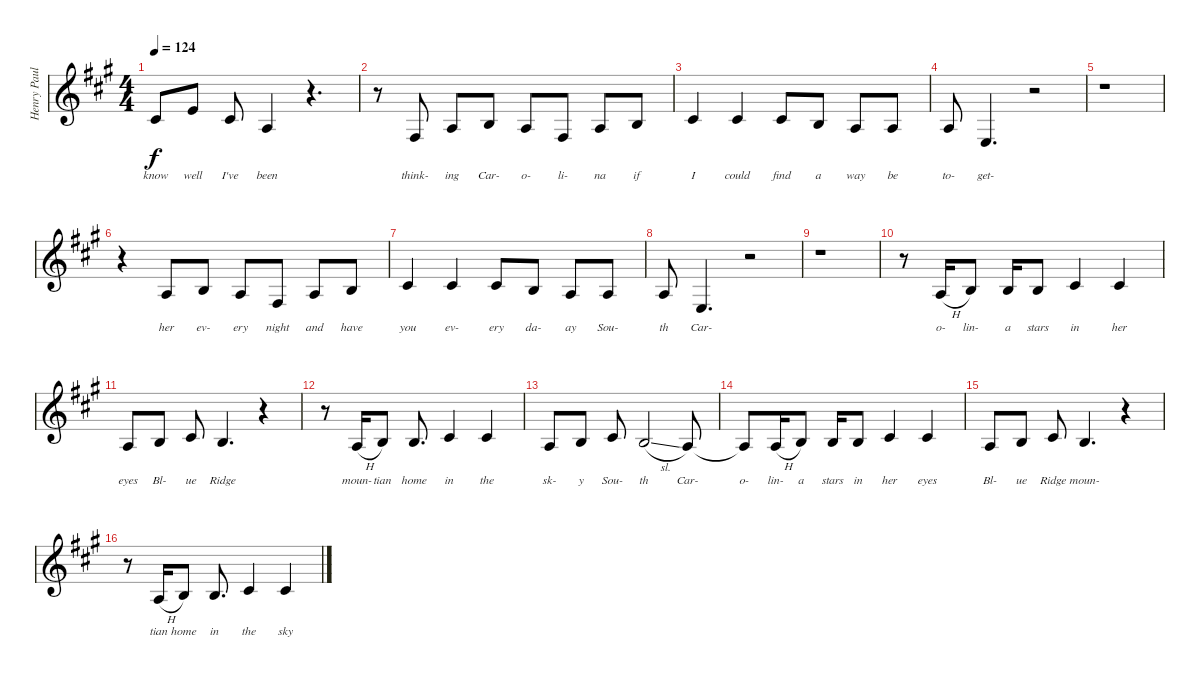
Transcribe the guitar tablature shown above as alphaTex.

\track ("Henry Paul Vocals" "Henry Paul") {instrument englishhorn}
\staff {score}
\tuning (E4 B3 G3 D3 A2 E2) {hide}
\ts (4 4)
\tempo 124
\clef g2
\ks a
2.2.8{lyrics (0 "know") lyrics (1 "") lyrics (2 "") lyrics (3 "") lyrics (4 "") dy f} 0.1.8{lyrics (0 "well") lyrics (1 "") lyrics (2 "") lyrics (3 "") lyrics (4 "")} 2.2.8{lyrics (0 "I've") lyrics (1 "") lyrics (2 "") lyrics (3 "") lyrics (4 "")} 2.3.4{lyrics (0 "been") lyrics (1 "") lyrics (2 "") lyrics (3 "") lyrics (4 "")} r.4{d} |
r.8 4.4.8{lyrics (0 "think-") lyrics (1 "") lyrics (2 "") lyrics (3 "") lyrics (4 "")} 2.3.8{lyrics (0 "ing") lyrics (1 "") lyrics (2 "") lyrics (3 "") lyrics (4 "")} 4.3.8{lyrics (0 "Car-") lyrics (1 "") lyrics (2 "") lyrics (3 "") lyrics (4 "")} 2.3.8{lyrics (0 "o-") lyrics (1 "") lyrics (2 "") lyrics (3 "") lyrics (4 "")} 4.4.8{lyrics (0 "li-") lyrics (1 "") lyrics (2 "") lyrics (3 "") lyrics (4 "")} 2.3.8{lyrics (0 "na") lyrics (1 "") lyrics (2 "") lyrics (3 "") lyrics (4 "")} 4.3.8{lyrics (0 "if") lyrics (1 "") lyrics (2 "") lyrics (3 "") lyrics (4 "")} |
2.2.4{lyrics (0 "I") lyrics (1 "") lyrics (2 "") lyrics (3 "") lyrics (4 "")} 2.2.4{lyrics (0 "could") lyrics (1 "") lyrics (2 "") lyrics (3 "") lyrics (4 "")} 2.2.8{lyrics (0 "find") lyrics (1 "") lyrics (2 "") lyrics (3 "") lyrics (4 "")} 4.3.8{lyrics (0 "a") lyrics (1 "") lyrics (2 "") lyrics (3 "") lyrics (4 "")} 2.3.8{lyrics (0 "way") lyrics (1 "") lyrics (2 "") lyrics (3 "") lyrics (4 "")} 2.3.8{lyrics (0 "be") lyrics (1 "") lyrics (2 "") lyrics (3 "") lyrics (4 "")} |
2.3.8{lyrics (0 "to-") lyrics (1 "") lyrics (2 "") lyrics (3 "") lyrics (4 "")} 2.4.4{d lyrics (0 "get-") lyrics (1 "") lyrics (2 "") lyrics (3 "") lyrics (4 "")} r.2 |
r.1 |
r.4 2.3.8{lyrics (0 "her") lyrics (1 "") lyrics (2 "") lyrics (3 "") lyrics (4 "")} 4.3.8{lyrics (0 "ev-") lyrics (1 "") lyrics (2 "") lyrics (3 "") lyrics (4 "")} 2.3.8{lyrics (0 "ery") lyrics (1 "") lyrics (2 "") lyrics (3 "") lyrics (4 "")} 4.4.8{lyrics (0 "night") lyrics (1 "") lyrics (2 "") lyrics (3 "") lyrics (4 "")} 2.3.8{lyrics (0 "and") lyrics (1 "") lyrics (2 "") lyrics (3 "") lyrics (4 "")} 4.3.8{lyrics (0 "have") lyrics (1 "") lyrics (2 "") lyrics (3 "") lyrics (4 "")} |
2.2.4{lyrics (0 "you") lyrics (1 "") lyrics (2 "") lyrics (3 "") lyrics (4 "")} 2.2.4{lyrics (0 "ev-") lyrics (1 "") lyrics (2 "") lyrics (3 "") lyrics (4 "")} 2.2.8{lyrics (0 "ery") lyrics (1 "") lyrics (2 "") lyrics (3 "") lyrics (4 "")} 4.3.8{lyrics (0 "da-") lyrics (1 "") lyrics (2 "") lyrics (3 "") lyrics (4 "")} 2.3.8{lyrics (0 "ay") lyrics (1 "") lyrics (2 "") lyrics (3 "") lyrics (4 "")} 2.3.8{lyrics (0 "Sou-") lyrics (1 "") lyrics (2 "") lyrics (3 "") lyrics (4 "")} |
2.3.8{lyrics (0 "th") lyrics (1 "") lyrics (2 "") lyrics (3 "") lyrics (4 "")} 2.4.4{d lyrics (0 "Car-") lyrics (1 "") lyrics (2 "") lyrics (3 "") lyrics (4 "")} r.2 |
r.1 |
r.8 2.3{h}.16{lyrics (0 "o-") lyrics (1 "") lyrics (2 "") lyrics (3 "") lyrics (4 "")} 4.3.8{lyrics (0 "lin-") lyrics (1 "") lyrics (2 "") lyrics (3 "") lyrics (4 "")} 4.3.16{lyrics (0 "a") lyrics (1 "") lyrics (2 "") lyrics (3 "") lyrics (4 "")} 4.3.8{lyrics (0 "stars") lyrics (1 "") lyrics (2 "") lyrics (3 "") lyrics (4 "")} 2.2.4{lyrics (0 "in") lyrics (1 "") lyrics (2 "") lyrics (3 "") lyrics (4 "")} 2.2.4{lyrics (0 "her") lyrics (1 "") lyrics (2 "") lyrics (3 "") lyrics (4 "")} |
2.3.8{lyrics (0 "eyes") lyrics (1 "") lyrics (2 "") lyrics (3 "") lyrics (4 "")} 4.3.8{lyrics (0 "Bl-") lyrics (1 "") lyrics (2 "") lyrics (3 "") lyrics (4 "")} 2.2.8{lyrics (0 "ue") lyrics (1 "") lyrics (2 "") lyrics (3 "") lyrics (4 "")} 4.3.4{d lyrics (0 "Ridge") lyrics (1 "") lyrics (2 "") lyrics (3 "") lyrics (4 "")} r.4 |
r.8 2.3{h}.16{lyrics (0 "moun-") lyrics (1 "") lyrics (2 "") lyrics (3 "") lyrics (4 "")} 4.3.8{lyrics (0 "tian") lyrics (1 "") lyrics (2 "") lyrics (3 "") lyrics (4 "")} 4.3.8{d lyrics (0 "home") lyrics (1 "") lyrics (2 "") lyrics (3 "") lyrics (4 "")} 2.2.4{lyrics (0 "in") lyrics (1 "") lyrics (2 "") lyrics (3 "") lyrics (4 "")} 2.2.4{lyrics (0 "the") lyrics (1 "") lyrics (2 "") lyrics (3 "") lyrics (4 "")} |
2.3.8{lyrics (0 "sk-") lyrics (1 "") lyrics (2 "") lyrics (3 "") lyrics (4 "")} 4.3.8{lyrics (0 "y") lyrics (1 "") lyrics (2 "") lyrics (3 "") lyrics (4 "")} 2.2.8{lyrics (0 "Sou-") lyrics (1 "") lyrics (2 "") lyrics (3 "") lyrics (4 "")} 4.3{sl}.2{lyrics (0 "th") lyrics (1 "") lyrics (2 "") lyrics (3 "") lyrics (4 "")} 2.3.8{lyrics (0 "Car-") lyrics (1 "") lyrics (2 "") lyrics (3 "") lyrics (4 "")} |
2.3{t}.8{lyrics (0 "o-") lyrics (1 "") lyrics (2 "") lyrics (3 "") lyrics (4 "")} 2.3{h}.16{lyrics (0 "lin-") lyrics (1 "") lyrics (2 "") lyrics (3 "") lyrics (4 "")} 4.3.8{lyrics (0 "a") lyrics (1 "") lyrics (2 "") lyrics (3 "") lyrics (4 "")} 4.3.16{lyrics (0 "stars") lyrics (1 "") lyrics (2 "") lyrics (3 "") lyrics (4 "")} 4.3.8{lyrics (0 "in") lyrics (1 "") lyrics (2 "") lyrics (3 "") lyrics (4 "")} 2.2.4{lyrics (0 "her") lyrics (1 "") lyrics (2 "") lyrics (3 "") lyrics (4 "")} 2.2.4{lyrics (0 "eyes") lyrics (1 "") lyrics (2 "") lyrics (3 "") lyrics (4 "")} |
2.3.8{lyrics (0 "Bl-") lyrics (1 "") lyrics (2 "") lyrics (3 "") lyrics (4 "")} 4.3.8{lyrics (0 "ue") lyrics (1 "") lyrics (2 "") lyrics (3 "") lyrics (4 "")} 2.2.8{lyrics (0 "Ridge") lyrics (1 "") lyrics (2 "") lyrics (3 "") lyrics (4 "")} 4.3.4{d lyrics (0 "moun-") lyrics (1 "") lyrics (2 "") lyrics (3 "") lyrics (4 "")} r.4 |
r.8 2.3{h}.16{lyrics (0 "tian") lyrics (1 "") lyrics (2 "") lyrics (3 "") lyrics (4 "")} 4.3.8{lyrics (0 "home") lyrics (1 "") lyrics (2 "") lyrics (3 "") lyrics (4 "")} 4.3.8{d lyrics (0 "in") lyrics (1 "") lyrics (2 "") lyrics (3 "") lyrics (4 "")} 2.2.4{lyrics (0 "the") lyrics (1 "") lyrics (2 "") lyrics (3 "") lyrics (4 "")} 2.2.4{lyrics (0 "sky") lyrics (1 "") lyrics (2 "") lyrics (3 "") lyrics (4 "")}
